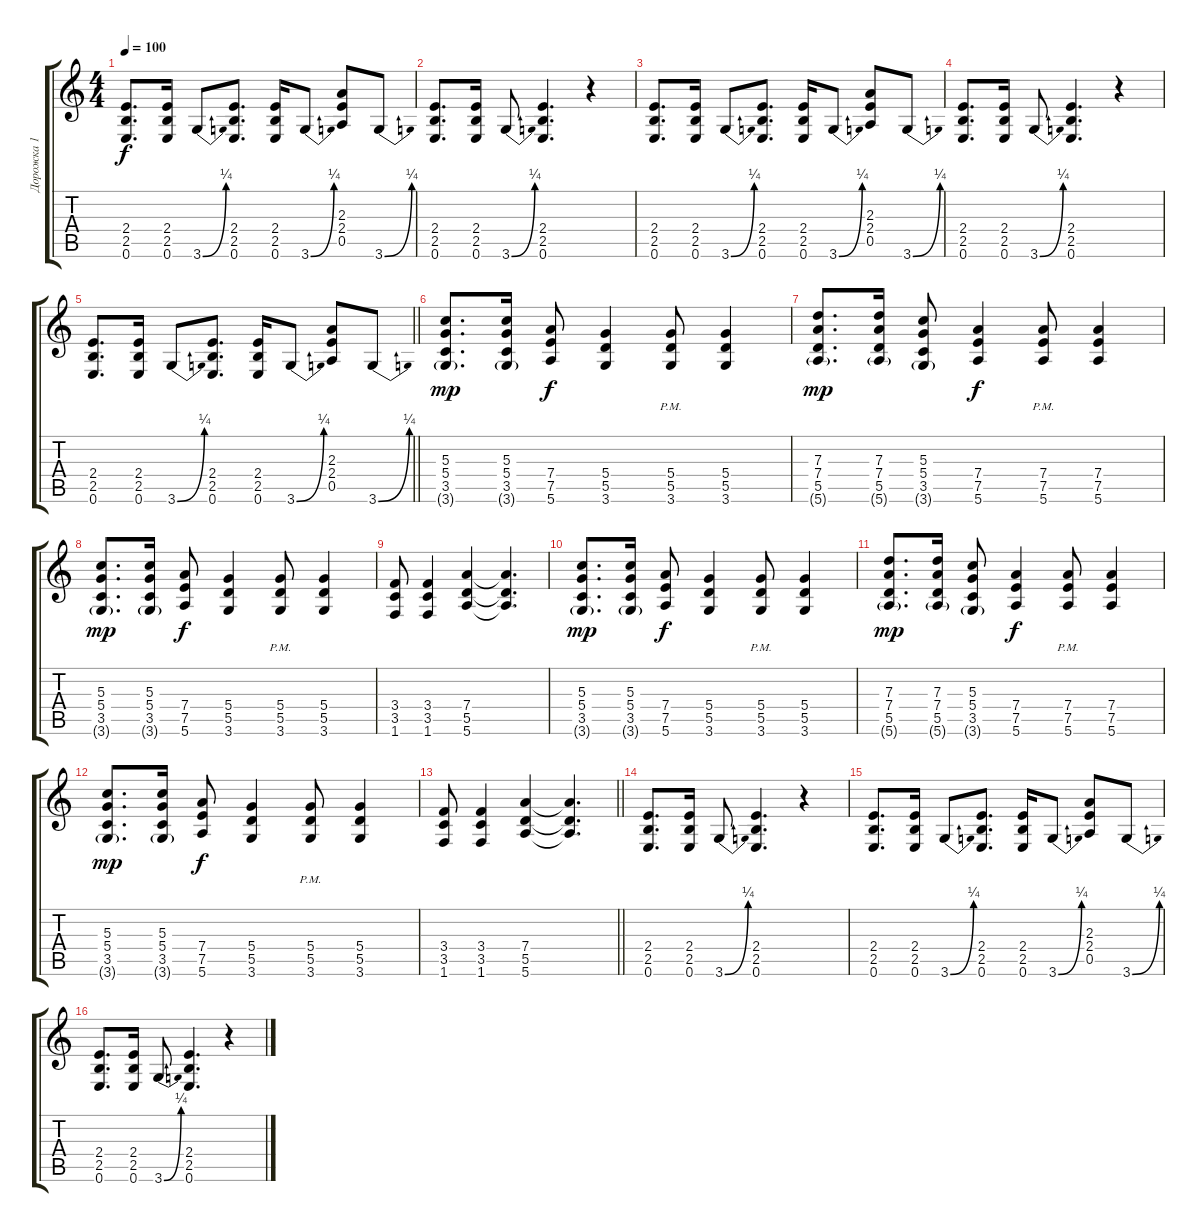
\track ("Дорожка 1" "Дорожка 1") {instrument distortionguitar}
\staff {score tabs}
\tuning (E4 B3 G3 D3 A2 E2) {hide}
\ts (4 4)
\tempo 100
\clef g2
\ks c
(2.4 2.5 0.6).8{d dy f} (2.4 2.5 0.6).16 3.6{be (bend 0 0 60 1)}.8 (2.4 2.5 0.6).8{d} (2.4 2.5 0.6).16 3.6{be (bend 0 0 60 1)}.8 (2.3 2.4 0.5).8 3.6{be (bend 0 0 60 1)}.8 |
(2.4 2.5 0.6).8{d} (2.4 2.5 0.6).16 3.6{be (bend 0 0 60 1)}.8 (2.4 2.5 0.6).4{d} r.4 |
(2.4 2.5 0.6).8{d} (2.4 2.5 0.6).16 3.6{be (bend 0 0 60 1)}.8 (2.4 2.5 0.6).8{d} (2.4 2.5 0.6).16 3.6{be (bend 0 0 60 1)}.8 (2.3 2.4 0.5).8 3.6{be (bend 0 0 60 1)}.8 |
(2.4 2.5 0.6).8{d} (2.4 2.5 0.6).16 3.6{be (bend 0 0 60 1)}.8 (2.4 2.5 0.6).4{d} r.4 |
\barLineRight lightlight
(2.4 2.5 0.6).8{d} (2.4 2.5 0.6).16 3.6{be (bend 0 0 60 1)}.8 (2.4 2.5 0.6).8{d} (2.4 2.5 0.6).16 3.6{be (bend 0 0 60 1)}.8 (2.3 2.4 0.5).8 3.6{be (bend 0 0 60 1)}.8 |
(5.3 5.4 3.5 3.6{g}).8{d dy mp} (5.3 5.4 3.5 3.6{g}).16 (7.4 7.5 5.6).8{dy f} (5.4 5.5 3.6).4 (5.4{pm} 5.5{pm} 3.6{pm}).8 (5.4 5.5 3.6).4 |
(7.3 7.4 5.5 5.6{g}).8{d dy mp} (7.3 7.4 5.5 5.6{g}).16 (5.3 5.4 3.5 3.6{g}).8 (7.4 7.5 5.6).4{dy f} (7.4{pm} 7.5{pm} 5.6{pm}).8 (7.4 7.5 5.6).4 |
(5.3 5.4 3.5 3.6{g}).8{d dy mp} (5.3 5.4 3.5 3.6{g}).16 (7.4 7.5 5.6).8{dy f} (5.4 5.5 3.6).4 (5.4{pm} 5.5{pm} 3.6{pm}).8 (5.4 5.5 3.6).4 |
(3.4 3.5 1.6).8 (3.4 3.5 1.6).4 (7.4 5.5 5.6).4 (7.4{t} 5.5{t} 5.6{t}).4{d} |
(5.3 5.4 3.5 3.6{g}).8{d dy mp} (5.3 5.4 3.5 3.6{g}).16 (7.4 7.5 5.6).8{dy f} (5.4 5.5 3.6).4 (5.4{pm} 5.5{pm} 3.6{pm}).8 (5.4 5.5 3.6).4 |
(7.3 7.4 5.5 5.6{g}).8{d dy mp} (7.3 7.4 5.5 5.6{g}).16 (5.3 5.4 3.5 3.6{g}).8 (7.4 7.5 5.6).4{dy f} (7.4{pm} 7.5{pm} 5.6{pm}).8 (7.4 7.5 5.6).4 |
(5.3 5.4 3.5 3.6{g}).8{d dy mp} (5.3 5.4 3.5 3.6{g}).16 (7.4 7.5 5.6).8{dy f} (5.4 5.5 3.6).4 (5.4{pm} 5.5{pm} 3.6{pm}).8 (5.4 5.5 3.6).4 |
\barLineRight lightlight
(3.4 3.5 1.6).8 (3.4 3.5 1.6).4 (7.4 5.5 5.6).4 (7.4{t} 5.5{t} 5.6{t}).4{d} |
(2.4 2.5 0.6).8{d} (2.4 2.5 0.6).16 3.6{be (bend 0 0 60 1)}.8 (2.4 2.5 0.6).4{d} r.4 |
(2.4 2.5 0.6).8{d} (2.4 2.5 0.6).16 3.6{be (bend 0 0 60 1)}.8 (2.4 2.5 0.6).8{d} (2.4 2.5 0.6).16 3.6{be (bend 0 0 60 1)}.8 (2.3 2.4 0.5).8 3.6{be (bend 0 0 60 1)}.8 |
(2.4 2.5 0.6).8{d} (2.4 2.5 0.6).16 3.6{be (bend 0 0 60 1)}.8 (2.4 2.5 0.6).4{d} r.4
